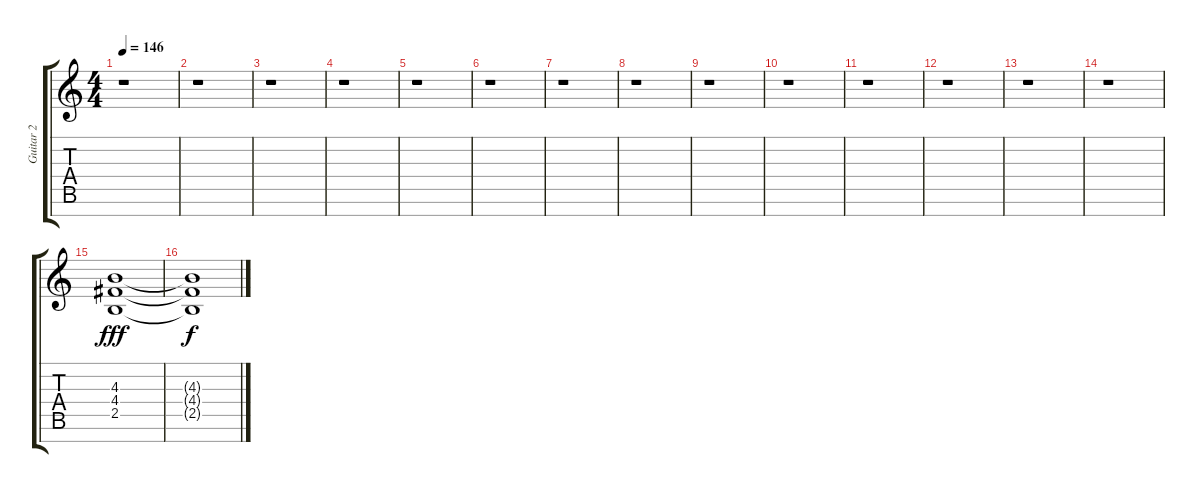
\track ("Guitar 2" "Guitar 2") {instrument distortionguitar}
\staff {score tabs}
\tuning (E4 B3 G3 D3 A2 E2 B1) {hide}
\ts (4 4)
\tempo 146
\clef g2
\ks c
r.1{dy f} |
r.1 |
r.1 |
r.1 |
r.1 |
r.1 |
r.1 |
r.1 |
r.1 |
r.1 |
r.1 |
r.1 |
r.1 |
r.1 |
(4.3 4.4 2.5).1{dy fff} |
(4.3{t} 4.4{t} 2.5{t}).1{dy f}
